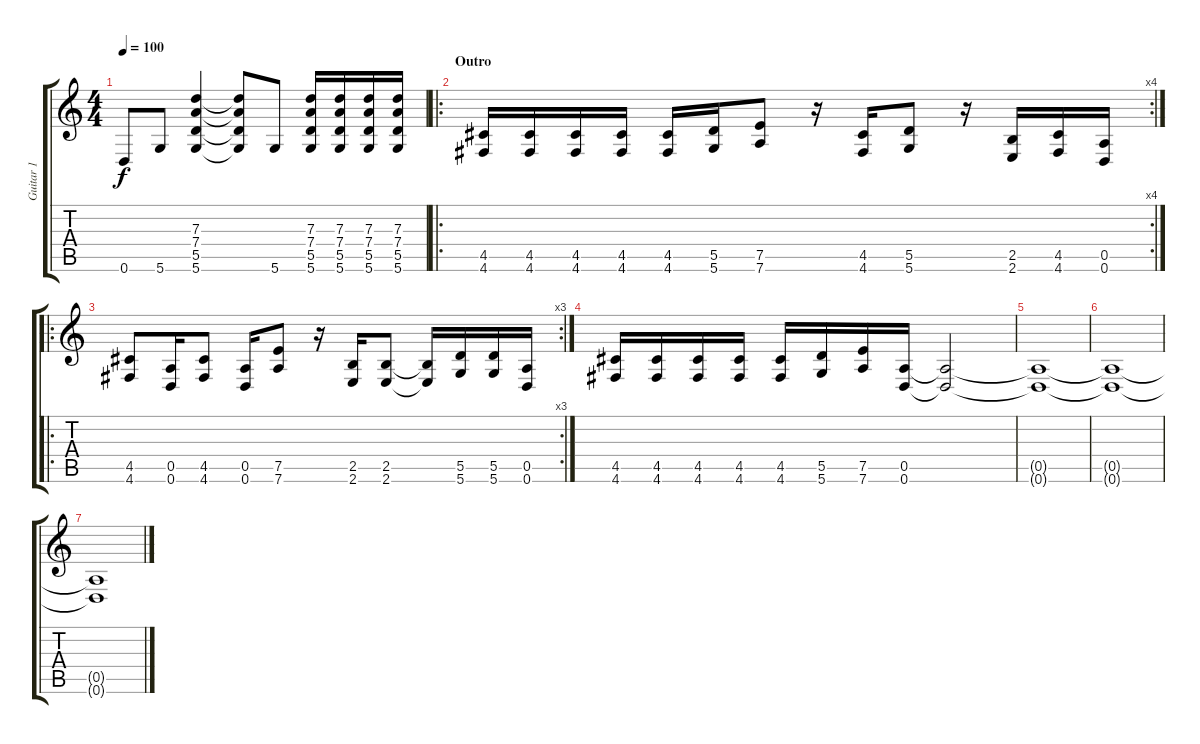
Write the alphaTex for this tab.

\track ("Guitar 1" "Guitar 1") {instrument distortionguitar}
\staff {score tabs}
\tuning (E4 B3 G3 D3 A2 D2) {hide}
\ts (4 4)
\tempo 100
\clef g2
\ks c
0.6.8{dy f} 5.6.8 (7.3 7.4 5.5 5.6).4 (7.3{t} 7.4{t} 5.5{t} 5.6{t}).8 5.6.8 (7.3 7.4 5.5 5.6).16 (7.3 7.4 5.5 5.6).16 (7.3 7.4 5.5 5.6).16 (7.3 7.4 5.5 5.6).16 |
\ro
\rc 4
\section ("" "Outro")
(4.5 4.6).16 (4.5 4.6).16 (4.5 4.6).16 (4.5 4.6).16 (4.5 4.6).16 (5.5 5.6).16 (7.5 7.6).8 r.16 (4.5 4.6).16 (5.5 5.6).8 r.16 (2.5 2.6).16 (4.5 4.6).16 (0.5 0.6).16 |
\ro
\rc 3
(4.5 4.6).8 (0.5 0.6).16 (4.5 4.6).8 (0.5 0.6).16 (7.5 7.6).8 r.16 (2.5 2.6).16 (2.5 2.6).8 (2.5{t} 2.6{t}).16 (5.5 5.6).16 (5.5 5.6).16 (0.5 0.6).16 |
(4.5 4.6).16 (4.5 4.6).16 (4.5 4.6).16 (4.5 4.6).16 (4.5 4.6).16 (5.5 5.6).16 (7.5 7.6).16 (0.5 0.6).16 (0.5{t} 0.6{t}).2 |
(0.5{t} 0.6{t}).1 |
(0.5{t} 0.6{t}).1{volume 0} |
(0.5{t} 0.6{t}).1
